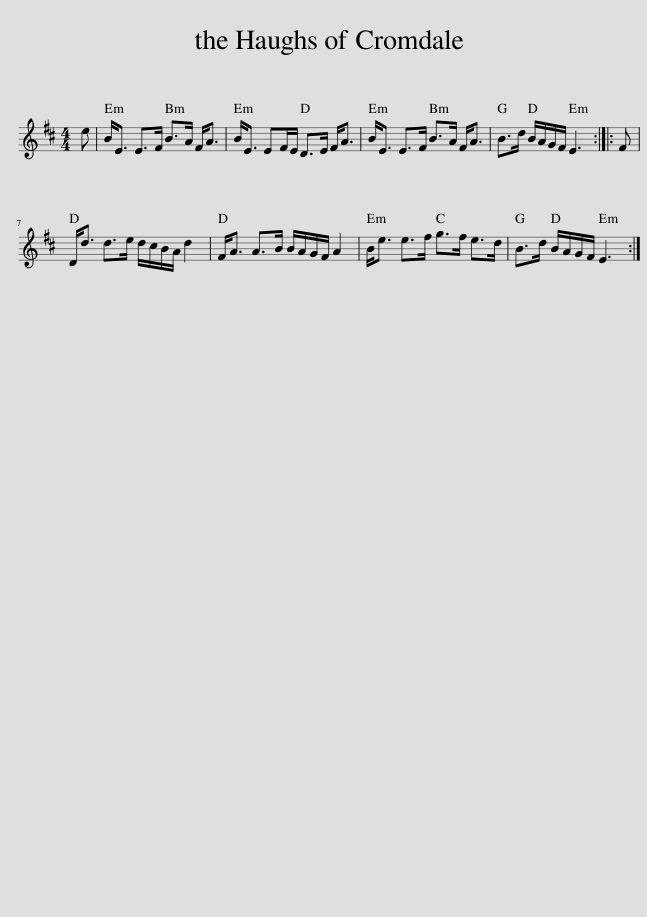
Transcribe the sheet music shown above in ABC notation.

X:1
L:1/8
M:4/4
I:linebreak $
K:D
V:1 treble
V:1
 e | B<E E>F B>A F<A | B<E EF/E/ D>E F<A | B<E E>F B>A F<A | B>d B/A/G/F/ E3 :: %5
 F |$ D<d d>e d/c/B/A/ d2 | F<A A>B B/A/G/F/ A2 | B<e e>f g>f e>d | B>d B/A/G/F/ E3 :| %10
